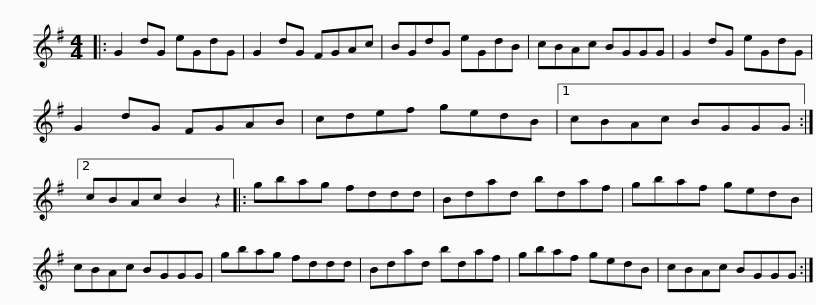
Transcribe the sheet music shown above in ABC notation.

X:1
L:1/8
M:4/4
I:linebreak $
K:G
V:1 treble
V:1
|: G2 dG eGdG | G2 dG FGAc | BGdG eGdB | cBAc BGGG | G2 dG eGdG | %5
 G2 dG FGAB |$ cdef gedB |1 cBAc BGGG :|2 cBAc B2 z2 |: gbag fddd | %10
 Bdad bdaf |$ gbaf gedB | cBAc BGGG | gbag fddd | Bdad bdaf | %15
 gbaf gedB |$ cBAc BGGG :| %17
